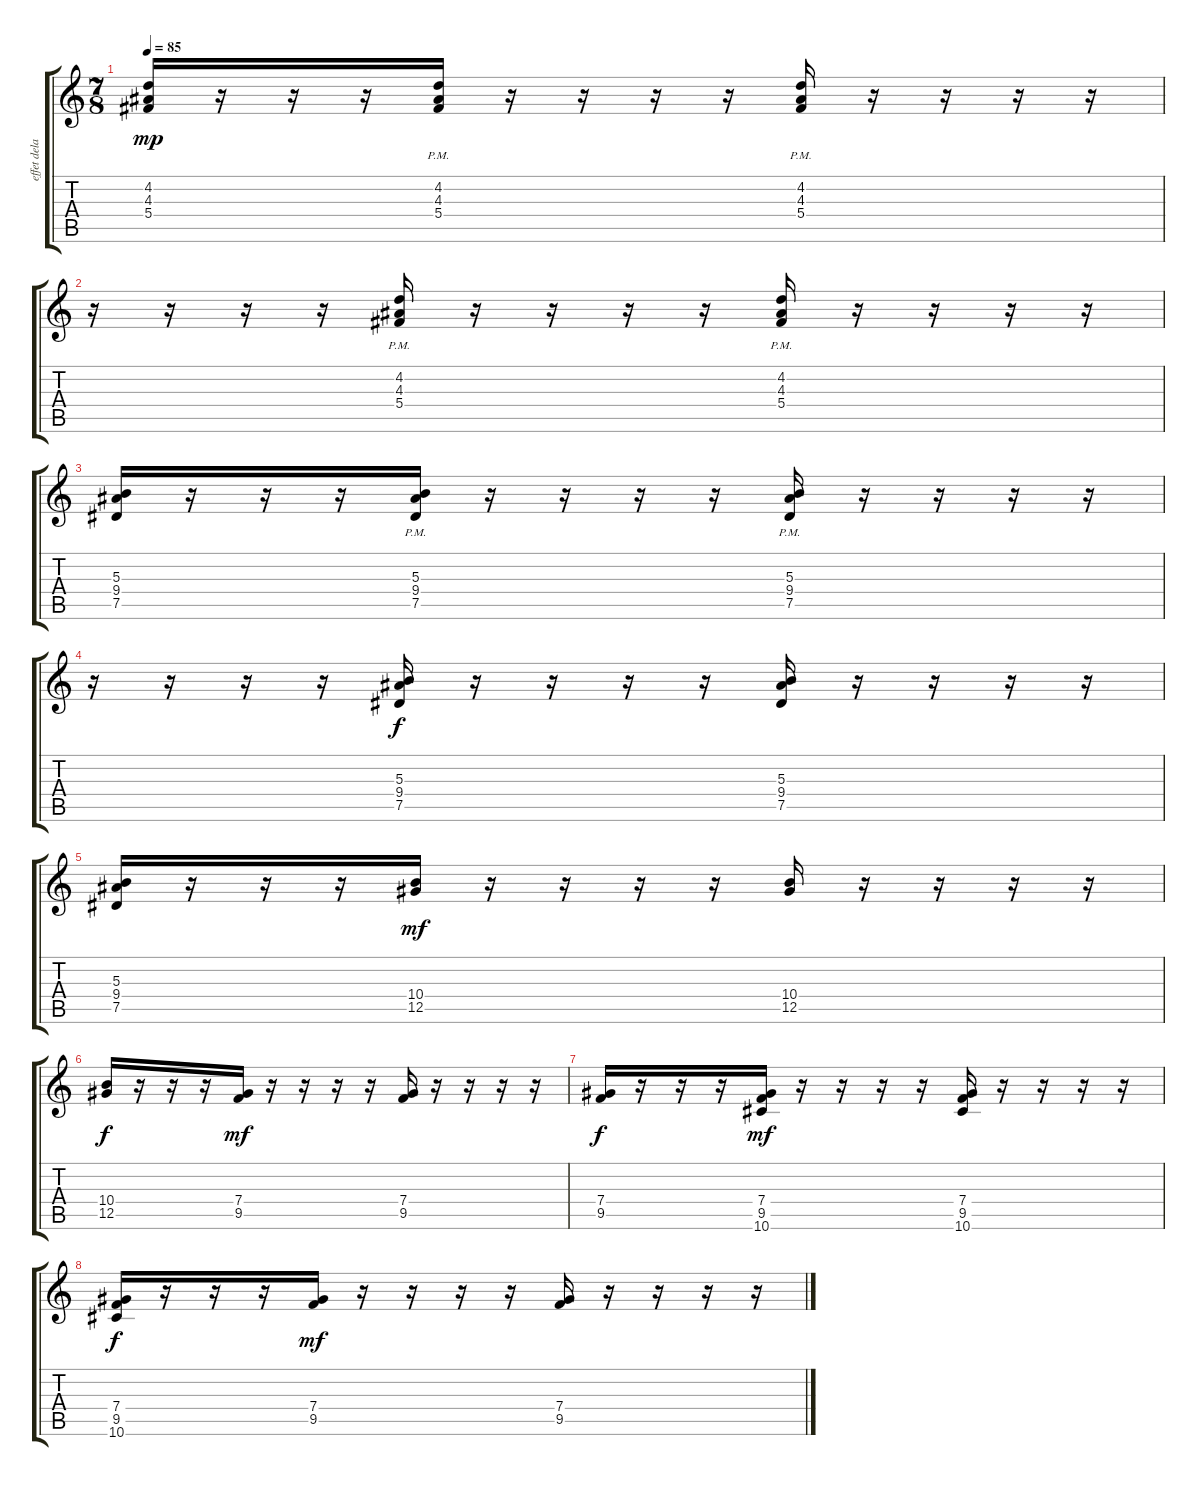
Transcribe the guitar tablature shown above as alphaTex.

\track ("effet delay" "effet dela") {instrument acousticguitarsteel}
\staff {score tabs}
\tuning (Eb4 Bb3 Gb3 Db3 Ab2 Eb2) {hide}
\ts (7 8)
\tempo 85
\clef g2
\ks c
(4.2 4.3 5.4).16{dy mp} r.16 r.16 r.16 (4.2 4.3 5.4{pm}).16 r.16 r.16 r.16 r.16 (4.2 4.3 5.4{pm}).16 r.16 r.16 r.16 r.16 |
r.16 r.16 r.16 r.16 (4.2 4.3 5.4{pm}).16 r.16 r.16 r.16 r.16 (4.2 4.3 5.4{pm}).16 r.16 r.16 r.16 r.16 |
(5.3 9.4 7.5).16 r.16 r.16 r.16 (5.3 9.4{pm} 7.5).16 r.16 r.16 r.16 r.16 (5.3 9.4{pm} 7.5).16 r.16 r.16 r.16 r.16 |
r.16 r.16 r.16 r.16 (5.3 9.4 7.5).16{dy f} r.16 r.16 r.16 r.16 (5.3 9.4 7.5).16 r.16 r.16 r.16 r.16 |
(5.3 9.4 7.5).16 r.16 r.16 r.16 (10.4 12.5).16{dy mf} r.16 r.16 r.16 r.16 (10.4 12.5).16 r.16 r.16 r.16 r.16 |
(10.4 12.5).16{dy f} r.16 r.16 r.16 (7.4 9.5).16{dy mf} r.16 r.16 r.16 r.16 (7.4 9.5).16 r.16 r.16 r.16 r.16 |
(7.4 9.5).16{dy f} r.16 r.16 r.16 (7.4 9.5 10.6).16{dy mf} r.16 r.16 r.16 r.16 (7.4 9.5 10.6).16 r.16 r.16 r.16 r.16 |
(7.4 9.5 10.6).16{dy f} r.16 r.16 r.16 (7.4 9.5).16{dy mf} r.16 r.16 r.16 r.16 (7.4 9.5).16 r.16 r.16 r.16 r.16
